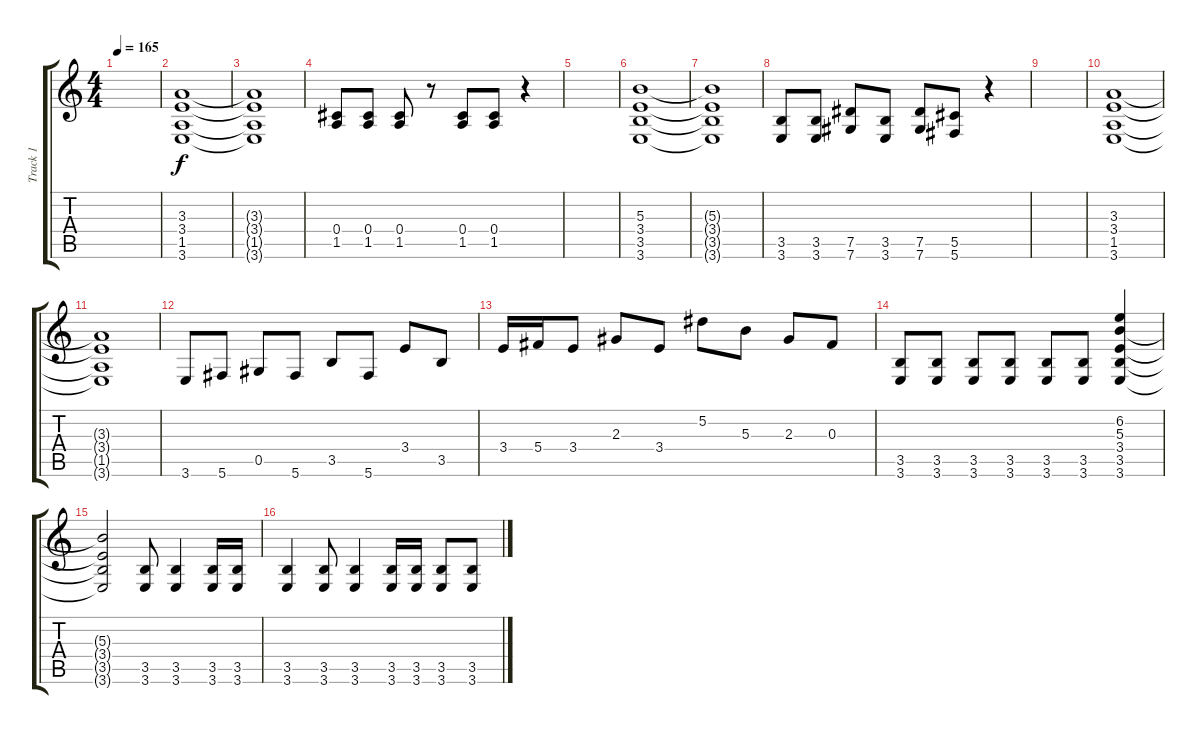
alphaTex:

\track ("Track 1" "Track 1") {instrument overdrivenguitar}
\staff {score tabs}
\tuning (Eb4 Bb3 Gb3 Db3 Ab2 Db2) {hide}
\ts (4 4)
\tempo 165
\clef g2
\ks c
|
(3.3 3.4 1.5 3.6).1 |
(3.3{t} 3.4{t} 1.5{t} 3.6{t}).1 |
(0.4 1.5).8 (0.4 1.5).8 (0.4 1.5).8 r.8 (0.4 1.5).8 (0.4 1.5).8 r.4 |
|
(5.3 3.4 3.5 3.6).1 |
(5.3{t} 3.4{t} 3.5{t} 3.6{t}).1 |
(3.5 3.6).8 (3.5 3.6).8 (7.5 7.6).8 (3.5 3.6).8 (7.5 7.6).8 (5.5 5.6).8 r.4 |
|
(3.3 3.4 1.5 3.6).1 |
(3.3{t} 3.4{t} 1.5{t} 3.6{t}).1 |
3.6.8 5.6.8 0.5.8 5.6.8 3.5.8 5.6.8 3.4.8 3.5.8 |
3.4.16 5.4.16 3.4.8 2.3.8 3.4.8 5.2.8 5.3.8 2.3.8 0.3.8 |
(3.5 3.6).8 (3.5 3.6).8 (3.5 3.6).8 (3.5 3.6).8 (3.5 3.6).8 (3.5 3.6).8 (6.2 5.3 3.4 3.5 3.6).4 |
(5.3{t} 3.4{t} 3.5{t} 3.6{t}).2 (3.5 3.6).8 (3.5 3.6).4 (3.5 3.6).16 (3.5 3.6).16 |
(3.5 3.6).4 (3.5 3.6).8 (3.5 3.6).4 (3.5 3.6).16 (3.5 3.6).16 (3.5 3.6).8 (3.5 3.6).8
